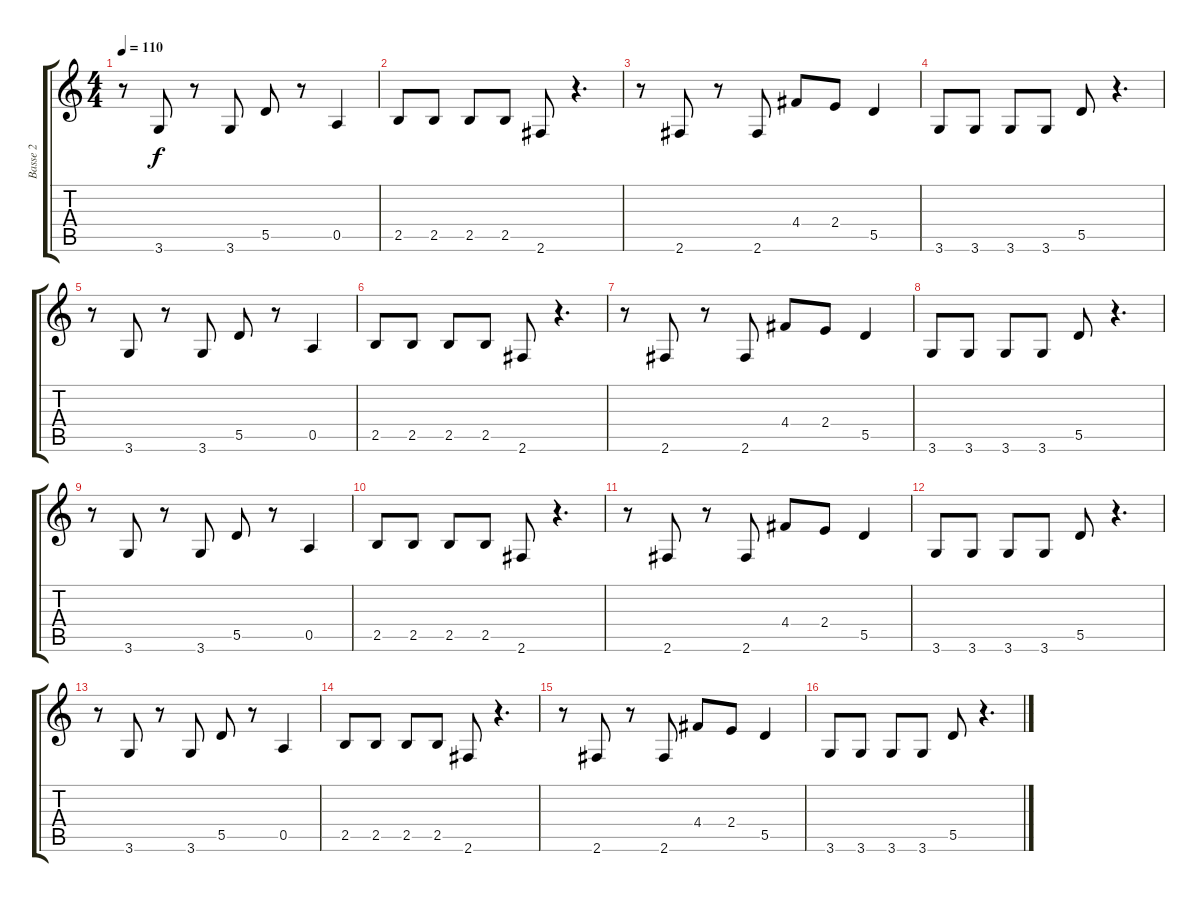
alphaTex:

\track ("Basse 2" "Basse 2") {instrument synthbass1}
\staff {score tabs}
\tuning (E4 B3 G3 D3 A2 E2) {hide}
\ts (4 4)
\tempo 110
\clef g2
\ks c
r.8{dy f} 3.6.8 r.8 3.6.8 5.5.8 r.8 0.5.4 |
2.5.8 2.5.8 2.5.8 2.5.8 2.6.8 r.4{d} |
r.8 2.6.8 r.8 2.6.8 4.4.8 2.4.8 5.5.4 |
3.6.8 3.6.8 3.6.8 3.6.8 5.5.8 r.4{d} |
r.8 3.6.8 r.8 3.6.8 5.5.8 r.8 0.5.4 |
2.5.8 2.5.8 2.5.8 2.5.8 2.6.8 r.4{d} |
r.8 2.6.8 r.8 2.6.8 4.4.8 2.4.8 5.5.4 |
3.6.8 3.6.8 3.6.8 3.6.8 5.5.8 r.4{d} |
r.8 3.6.8 r.8 3.6.8 5.5.8 r.8 0.5.4 |
2.5.8 2.5.8 2.5.8 2.5.8 2.6.8 r.4{d} |
r.8 2.6.8 r.8 2.6.8 4.4.8 2.4.8 5.5.4 |
3.6.8 3.6.8 3.6.8 3.6.8 5.5.8 r.4{d} |
r.8 3.6.8 r.8 3.6.8 5.5.8 r.8 0.5.4 |
2.5.8 2.5.8 2.5.8 2.5.8 2.6.8 r.4{d} |
r.8 2.6.8 r.8 2.6.8 4.4.8 2.4.8 5.5.4 |
3.6.8 3.6.8 3.6.8 3.6.8 5.5.8 r.4{d}
